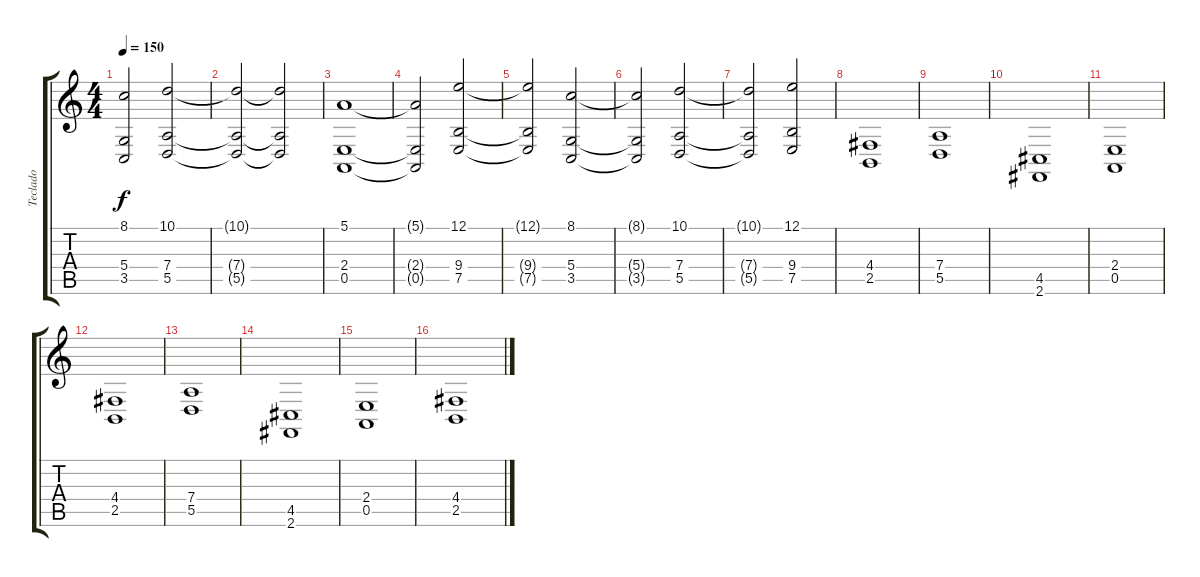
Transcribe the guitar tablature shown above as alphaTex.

\track ("Teclado" "Teclado") {instrument choiraahs}
\staff {score tabs}
\tuning (E4 B3 G3 D3 A2 E2) {hide}
\ts (4 4)
\tempo 150
\clef g2
\ks c
(8.1{t} 5.4{t} 3.5{t}).2{dy f} (10.1 7.4 5.5).2 |
(10.1{t} 7.4{t} 5.5{t}).2 (10.1{t} 7.4{t} 5.5{t}).2 |
(5.1 2.4 0.5).1 |
(5.1{t} 2.4{t} 0.5{t}).2 (12.1 9.4 7.5).2 |
(12.1{t} 9.4{t} 7.5{t}).2 (8.1 5.4 3.5).2 |
(8.1{t} 5.4{t} 3.5{t}).2 (10.1 7.4 5.5).2 |
(10.1{t} 7.4{t} 5.5{t}).2 (12.1 9.4 7.5).2 |
(4.4 2.5).1 |
(7.4 5.5).1 |
(4.5 2.6).1 |
(2.4 0.5).1 |
(4.4 2.5).1 |
(7.4 5.5).1 |
(4.5 2.6).1 |
(2.4 0.5).1 |
(4.4 2.5).1
